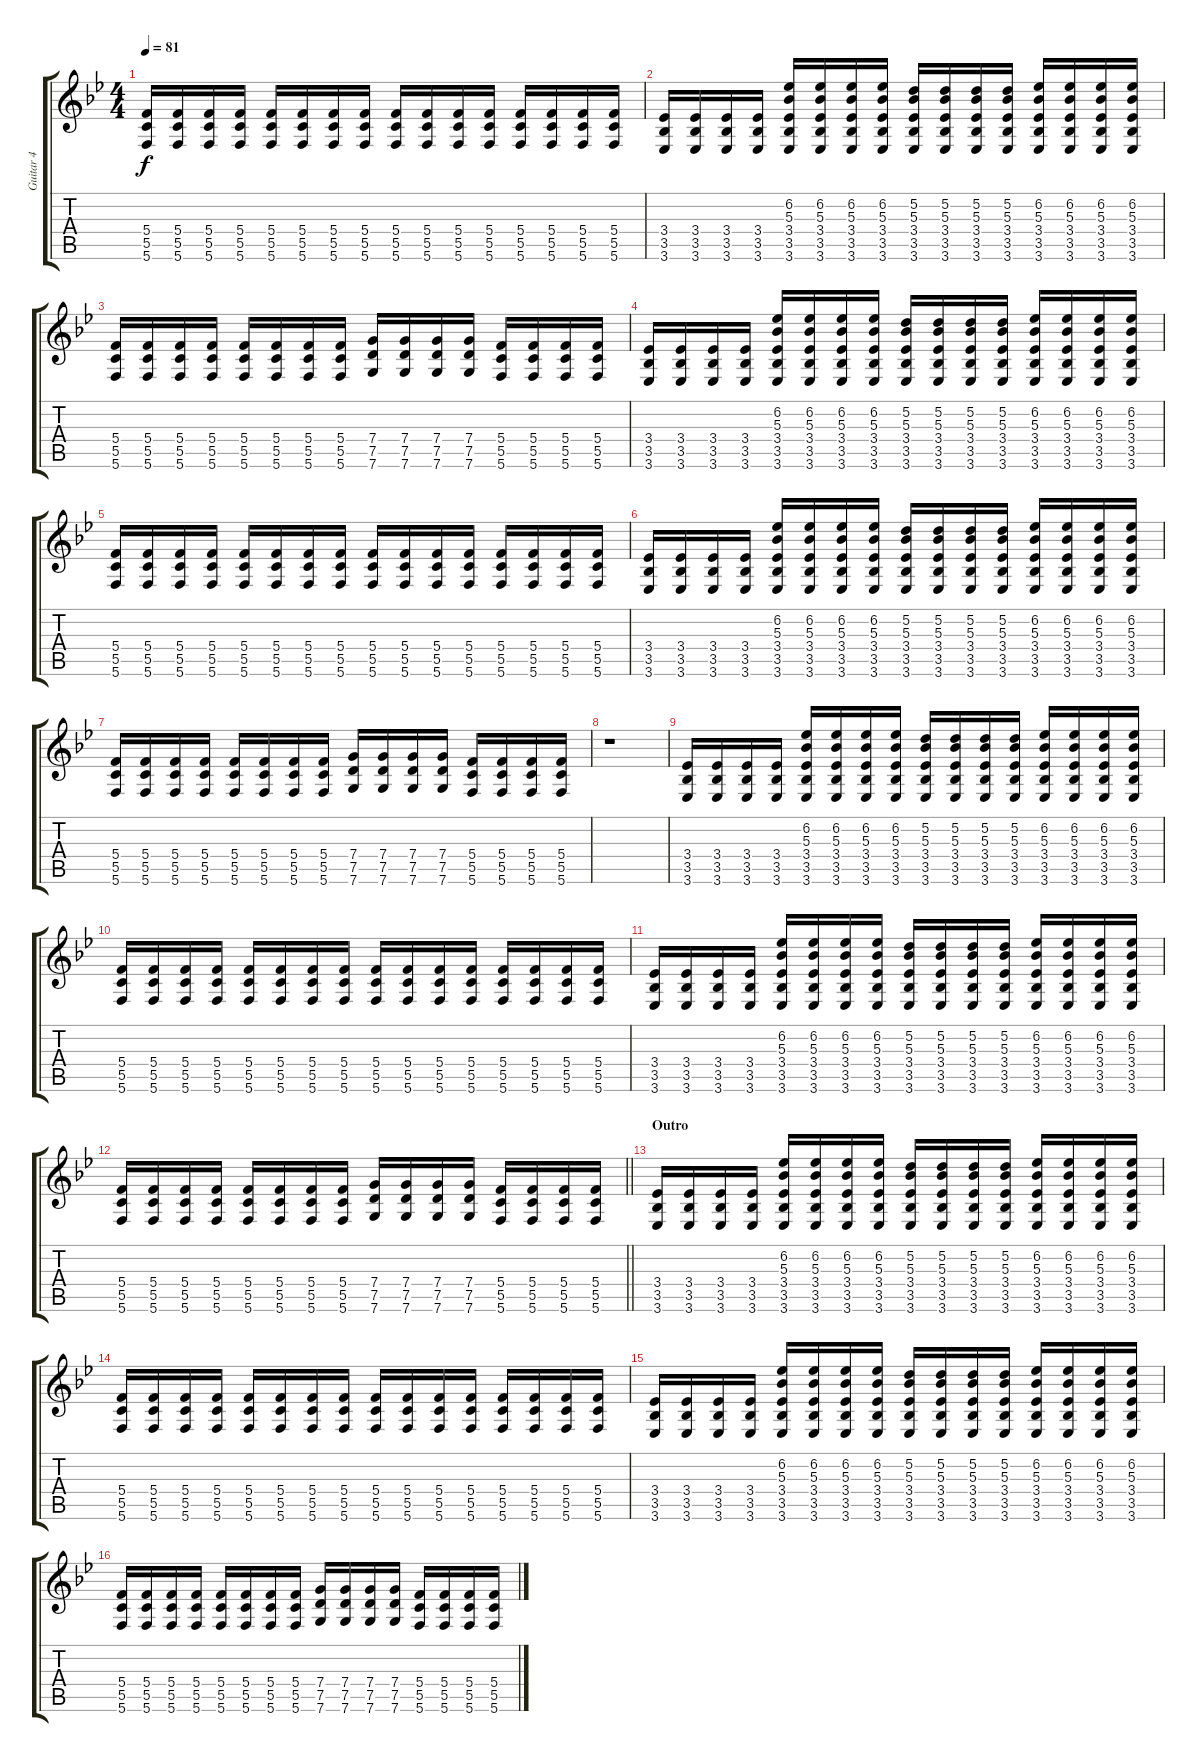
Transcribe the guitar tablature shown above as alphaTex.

\track ("Guitar 4" "Guitar 4") {instrument distortionguitar}
\staff {score tabs}
\tuning (D4 A3 F3 C3 G2 C2) {hide}
\ts (4 4)
\tempo 81
\clef g2
\ks gminor
(5.4 5.5 5.6).16{dy f} (5.4 5.5 5.6).16 (5.4 5.5 5.6).16 (5.4 5.5 5.6).16 (5.4 5.5 5.6).16 (5.4 5.5 5.6).16 (5.4 5.5 5.6).16 (5.4 5.5 5.6).16 (5.4 5.5 5.6).16 (5.4 5.5 5.6).16 (5.4 5.5 5.6).16 (5.4 5.5 5.6).16 (5.4 5.5 5.6).16 (5.4 5.5 5.6).16 (5.4 5.5 5.6).16 (5.4 5.5 5.6).16 |
(3.4 3.5 3.6).16 (3.4 3.5 3.6).16 (3.4 3.5 3.6).16 (3.4 3.5 3.6).16 (6.2 5.3 3.4 3.5 3.6).16 (6.2 5.3 3.4 3.5 3.6).16 (6.2 5.3 3.4 3.5 3.6).16 (6.2 5.3 3.4 3.5 3.6).16 (5.2 5.3 3.4 3.5 3.6).16 (5.2 5.3 3.4 3.5 3.6).16 (5.2 5.3 3.4 3.5 3.6).16 (5.2 5.3 3.4 3.5 3.6).16 (6.2 5.3 3.4 3.5 3.6).16 (6.2 5.3 3.4 3.5 3.6).16 (6.2 5.3 3.4 3.5 3.6).16 (6.2 5.3 3.4 3.5 3.6).16 |
(5.4 5.5 5.6).16 (5.4 5.5 5.6).16 (5.4 5.5 5.6).16 (5.4 5.5 5.6).16 (5.4 5.5 5.6).16 (5.4 5.5 5.6).16 (5.4 5.5 5.6).16 (5.4 5.5 5.6).16 (7.4 7.5 7.6).16 (7.4 7.5 7.6).16 (7.4 7.5 7.6).16 (7.4 7.5 7.6).16 (5.4 5.5 5.6).16 (5.4 5.5 5.6).16 (5.4 5.5 5.6).16 (5.4 5.5 5.6).16 |
(3.4 3.5 3.6).16 (3.4 3.5 3.6).16 (3.4 3.5 3.6).16 (3.4 3.5 3.6).16 (6.2 5.3 3.4 3.5 3.6).16 (6.2 5.3 3.4 3.5 3.6).16 (6.2 5.3 3.4 3.5 3.6).16 (6.2 5.3 3.4 3.5 3.6).16 (5.2 5.3 3.4 3.5 3.6).16 (5.2 5.3 3.4 3.5 3.6).16 (5.2 5.3 3.4 3.5 3.6).16 (5.2 5.3 3.4 3.5 3.6).16 (6.2 5.3 3.4 3.5 3.6).16 (6.2 5.3 3.4 3.5 3.6).16 (6.2 5.3 3.4 3.5 3.6).16 (6.2 5.3 3.4 3.5 3.6).16 |
(5.4 5.5 5.6).16 (5.4 5.5 5.6).16 (5.4 5.5 5.6).16 (5.4 5.5 5.6).16 (5.4 5.5 5.6).16 (5.4 5.5 5.6).16 (5.4 5.5 5.6).16 (5.4 5.5 5.6).16 (5.4 5.5 5.6).16 (5.4 5.5 5.6).16 (5.4 5.5 5.6).16 (5.4 5.5 5.6).16 (5.4 5.5 5.6).16 (5.4 5.5 5.6).16 (5.4 5.5 5.6).16 (5.4 5.5 5.6).16 |
(3.4 3.5 3.6).16 (3.4 3.5 3.6).16 (3.4 3.5 3.6).16 (3.4 3.5 3.6).16 (6.2 5.3 3.4 3.5 3.6).16 (6.2 5.3 3.4 3.5 3.6).16 (6.2 5.3 3.4 3.5 3.6).16 (6.2 5.3 3.4 3.5 3.6).16 (5.2 5.3 3.4 3.5 3.6).16 (5.2 5.3 3.4 3.5 3.6).16 (5.2 5.3 3.4 3.5 3.6).16 (5.2 5.3 3.4 3.5 3.6).16 (6.2 5.3 3.4 3.5 3.6).16 (6.2 5.3 3.4 3.5 3.6).16 (6.2 5.3 3.4 3.5 3.6).16 (6.2 5.3 3.4 3.5 3.6).16 |
(5.4 5.5 5.6).16 (5.4 5.5 5.6).16 (5.4 5.5 5.6).16 (5.4 5.5 5.6).16 (5.4 5.5 5.6).16 (5.4 5.5 5.6).16 (5.4 5.5 5.6).16 (5.4 5.5 5.6).16 (7.4 7.5 7.6).16 (7.4 7.5 7.6).16 (7.4 7.5 7.6).16 (7.4 7.5 7.6).16 (5.4 5.5 5.6).16 (5.4 5.5 5.6).16 (5.4 5.5 5.6).16 (5.4 5.5 5.6).16 |
r.1 |
(3.4 3.5 3.6).16 (3.4 3.5 3.6).16 (3.4 3.5 3.6).16 (3.4 3.5 3.6).16 (6.2 5.3 3.4 3.5 3.6).16 (6.2 5.3 3.4 3.5 3.6).16 (6.2 5.3 3.4 3.5 3.6).16 (6.2 5.3 3.4 3.5 3.6).16 (5.2 5.3 3.4 3.5 3.6).16 (5.2 5.3 3.4 3.5 3.6).16 (5.2 5.3 3.4 3.5 3.6).16 (5.2 5.3 3.4 3.5 3.6).16 (6.2 5.3 3.4 3.5 3.6).16 (6.2 5.3 3.4 3.5 3.6).16 (6.2 5.3 3.4 3.5 3.6).16 (6.2 5.3 3.4 3.5 3.6).16 |
(5.4 5.5 5.6).16 (5.4 5.5 5.6).16 (5.4 5.5 5.6).16 (5.4 5.5 5.6).16 (5.4 5.5 5.6).16 (5.4 5.5 5.6).16 (5.4 5.5 5.6).16 (5.4 5.5 5.6).16 (5.4 5.5 5.6).16 (5.4 5.5 5.6).16 (5.4 5.5 5.6).16 (5.4 5.5 5.6).16 (5.4 5.5 5.6).16 (5.4 5.5 5.6).16 (5.4 5.5 5.6).16 (5.4 5.5 5.6).16 |
(3.4 3.5 3.6).16 (3.4 3.5 3.6).16 (3.4 3.5 3.6).16 (3.4 3.5 3.6).16 (6.2 5.3 3.4 3.5 3.6).16 (6.2 5.3 3.4 3.5 3.6).16 (6.2 5.3 3.4 3.5 3.6).16 (6.2 5.3 3.4 3.5 3.6).16 (5.2 5.3 3.4 3.5 3.6).16 (5.2 5.3 3.4 3.5 3.6).16 (5.2 5.3 3.4 3.5 3.6).16 (5.2 5.3 3.4 3.5 3.6).16 (6.2 5.3 3.4 3.5 3.6).16 (6.2 5.3 3.4 3.5 3.6).16 (6.2 5.3 3.4 3.5 3.6).16 (6.2 5.3 3.4 3.5 3.6).16 |
\barLineRight lightlight
(5.4 5.5 5.6).16 (5.4 5.5 5.6).16 (5.4 5.5 5.6).16 (5.4 5.5 5.6).16 (5.4 5.5 5.6).16 (5.4 5.5 5.6).16 (5.4 5.5 5.6).16 (5.4 5.5 5.6).16 (7.4 7.5 7.6).16 (7.4 7.5 7.6).16 (7.4 7.5 7.6).16 (7.4 7.5 7.6).16 (5.4 5.5 5.6).16 (5.4 5.5 5.6).16 (5.4 5.5 5.6).16 (5.4 5.5 5.6).16 |
\section ("" "Outro")
(3.4 3.5 3.6).16 (3.4 3.5 3.6).16 (3.4 3.5 3.6).16 (3.4 3.5 3.6).16 (6.2 5.3 3.4 3.5 3.6).16 (6.2 5.3 3.4 3.5 3.6).16 (6.2 5.3 3.4 3.5 3.6).16 (6.2 5.3 3.4 3.5 3.6).16 (5.2 5.3 3.4 3.5 3.6).16 (5.2 5.3 3.4 3.5 3.6).16 (5.2 5.3 3.4 3.5 3.6).16 (5.2 5.3 3.4 3.5 3.6).16 (6.2 5.3 3.4 3.5 3.6).16 (6.2 5.3 3.4 3.5 3.6).16 (6.2 5.3 3.4 3.5 3.6).16 (6.2 5.3 3.4 3.5 3.6).16 |
(5.4 5.5 5.6).16 (5.4 5.5 5.6).16 (5.4 5.5 5.6).16 (5.4 5.5 5.6).16 (5.4 5.5 5.6).16 (5.4 5.5 5.6).16 (5.4 5.5 5.6).16 (5.4 5.5 5.6).16 (5.4 5.5 5.6).16 (5.4 5.5 5.6).16 (5.4 5.5 5.6).16 (5.4 5.5 5.6).16 (5.4 5.5 5.6).16 (5.4 5.5 5.6).16 (5.4 5.5 5.6).16 (5.4 5.5 5.6).16 |
(3.4 3.5 3.6).16 (3.4 3.5 3.6).16 (3.4 3.5 3.6).16 (3.4 3.5 3.6).16 (6.2 5.3 3.4 3.5 3.6).16 (6.2 5.3 3.4 3.5 3.6).16 (6.2 5.3 3.4 3.5 3.6).16 (6.2 5.3 3.4 3.5 3.6).16 (5.2 5.3 3.4 3.5 3.6).16 (5.2 5.3 3.4 3.5 3.6).16 (5.2 5.3 3.4 3.5 3.6).16 (5.2 5.3 3.4 3.5 3.6).16 (6.2 5.3 3.4 3.5 3.6).16 (6.2 5.3 3.4 3.5 3.6).16 (6.2 5.3 3.4 3.5 3.6).16 (6.2 5.3 3.4 3.5 3.6).16 |
(5.4 5.5 5.6).16 (5.4 5.5 5.6).16 (5.4 5.5 5.6).16 (5.4 5.5 5.6).16 (5.4 5.5 5.6).16 (5.4 5.5 5.6).16 (5.4 5.5 5.6).16 (5.4 5.5 5.6).16 (7.4 7.5 7.6).16 (7.4 7.5 7.6).16 (7.4 7.5 7.6).16 (7.4 7.5 7.6).16 (5.4 5.5 5.6).16 (5.4 5.5 5.6).16 (5.4 5.5 5.6).16 (5.4 5.5 5.6).16
